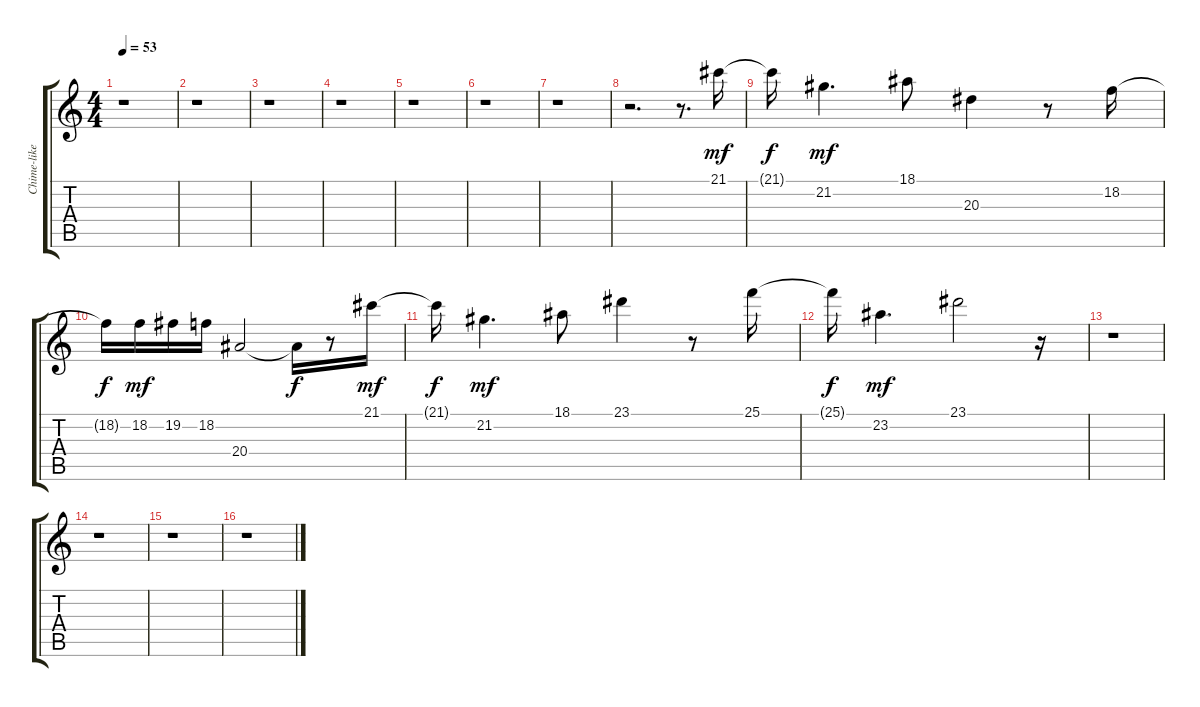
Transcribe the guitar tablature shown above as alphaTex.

\track ("Chime-like instrument 2" "Chime-like") {instrument vibraphone}
\staff {score tabs}
\tuning (E4 B3 G3 D3 A2 E2) {hide}
\ts (4 4)
\tempo 53
\clef g2
\ks c
r.1{dy p} |
r.1 |
r.1 |
r.1 |
r.1 |
r.1 |
r.1 |
r.2{d} r.8{d} 21.1.16{dy mf} |
21.1{t}.16{dy f} 21.2.4{d dy mf} 18.1.8 20.3.4 r.8 18.2.16 |
18.2{t}.16{dy f} 18.2.16{dy mf} 19.2.16 18.2.16 20.4.2 20.4{t}.16{dy f} r.8 21.1.16{dy mf} |
21.1{t}.16{dy f} 21.2.4{d dy mf} 18.1.8 23.1.4 r.8 25.1.16 |
25.1{t}.16{dy f} 23.2.4{d dy mf} 23.1.2 r.16 |
r.1 |
r.1 |
r.1 |
r.1
